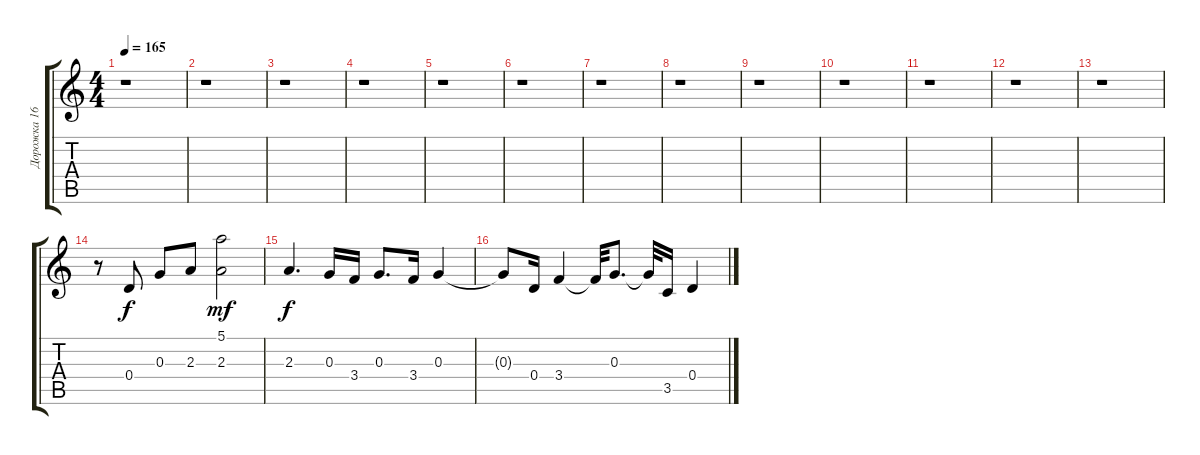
\track ("Дорожка 16" "Дорожка 16") {instrument overdrivenguitar}
\staff {score tabs}
\tuning (E4 B3 G3 D3 A2 E2) {hide}
\ts (4 4)
\tempo 165
\clef g2
\ks c
r.1{dy f} |
r.1 |
r.1 |
r.1 |
r.1 |
r.1 |
r.1 |
r.1 |
r.1 |
r.1 |
r.1 |
r.1 |
r.1 |
r.8 0.4.8 0.3.8 2.3.8 (5.1 2.3).2{dy mf} |
2.3.4{d dy f} 0.3.16 3.4.16 0.3.8{d} 3.4.16 0.3.4 |
0.3{t}.8 0.4.16 3.4.4 3.4{t}.32 0.3.8{d} 0.3{t}.32 3.5.16 0.4.4
